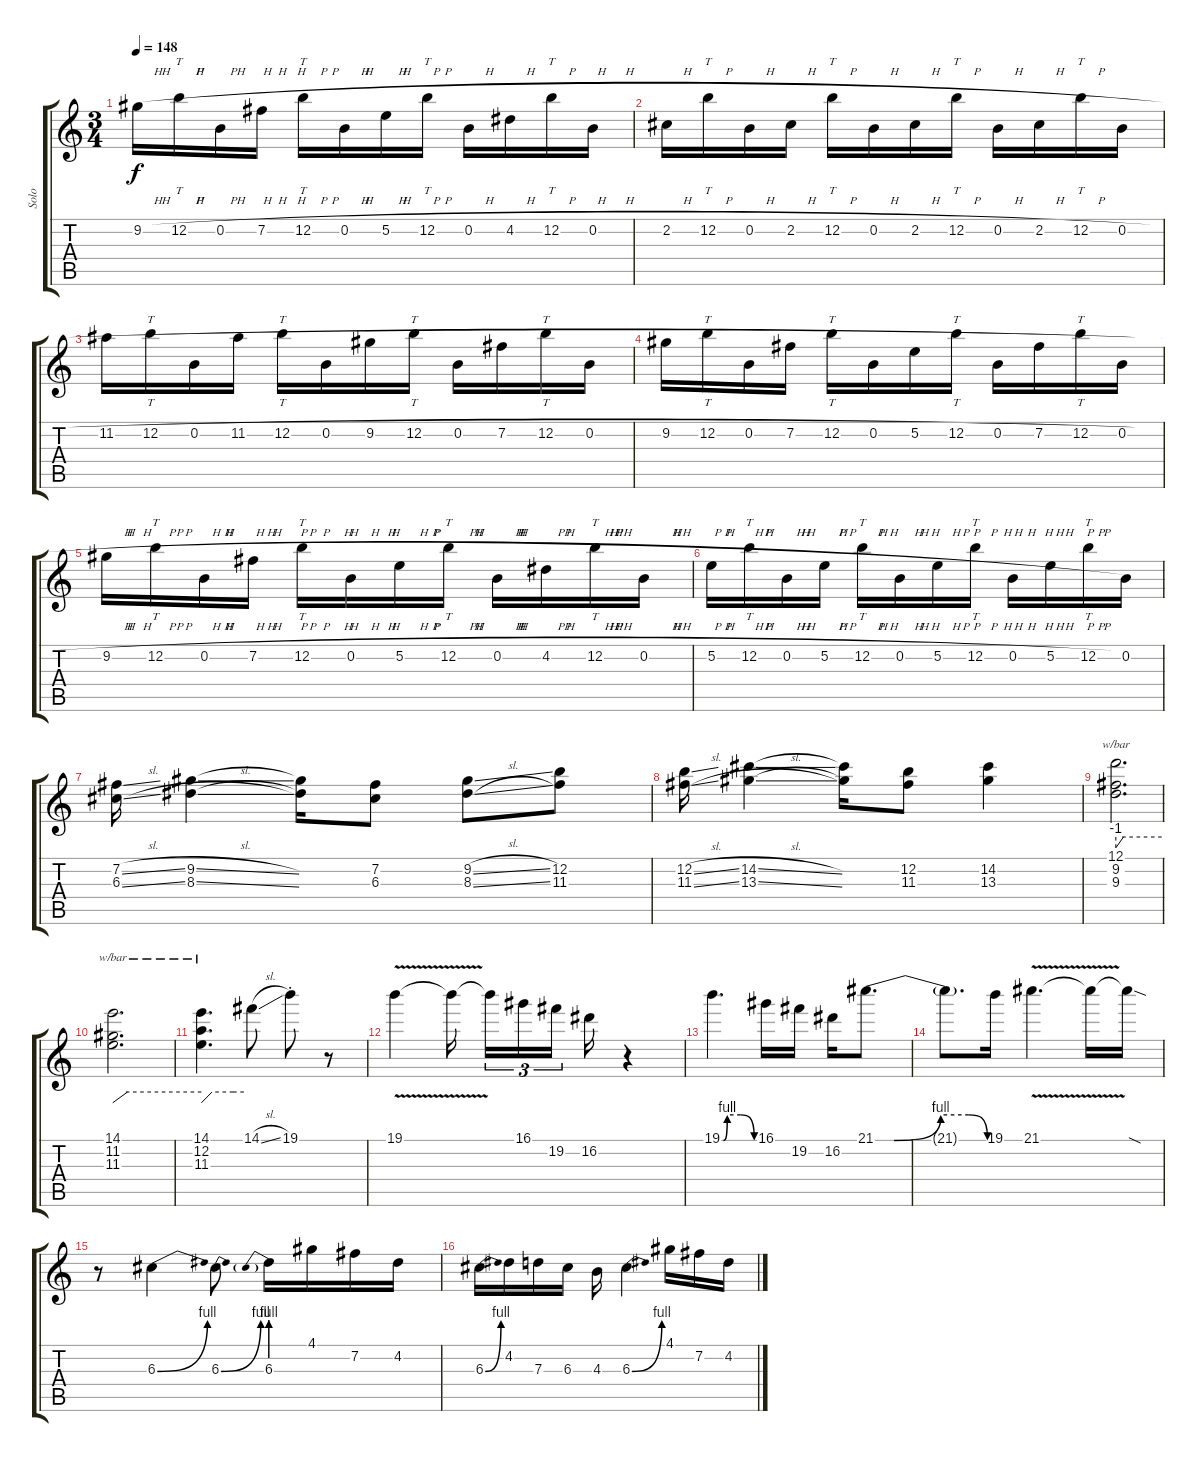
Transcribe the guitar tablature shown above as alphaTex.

\track ("Solo" "Solo") {instrument overdrivenguitar}
\staff {score tabs}
\tuning (E4 B3 G3 D3 A2 E2) {hide}
\ts (3 4)
\tempo 148
\clef g2
\ks c
9.2{h}.16{dy f} 12.2{h}.16{tt} 0.2{h}.16 7.2{h}.16 12.2{h}.16{tt} 0.2{h}.16 5.2{h}.16 12.2{h}.16{tt} 0.2{h}.16 4.2{h}.16 12.2{h}.16{tt} 0.2{h}.16 |
2.2{h}.16 12.2{h}.16{tt} 0.2{h}.16 2.2{h}.16 12.2{h}.16{tt} 0.2{h}.16 2.2{h}.16 12.2{h}.16{tt} 0.2{h}.16 2.2{h}.16 12.2{h}.16{tt} 0.2{h}.16 |
11.2{h}.16 12.2{h}.16{tt} 0.2{h}.16 11.2{h}.16 12.2{h}.16{tt} 0.2{h}.16 9.2{h}.16 12.2{h}.16{tt} 0.2{h}.16 7.2{h}.16 12.2{h}.16{tt} 0.2{h}.16 |
9.2{h}.16 12.2{h}.16{tt} 0.2{h}.16 7.2{h}.16 12.2{h}.16{tt} 0.2{h}.16 5.2{h}.16 12.2{h}.16{tt} 0.2{h}.16 7.2{h}.16 12.2{h}.16{tt} 0.2{h}.16 |
9.2{h}.16 12.2{h}.16{tt} 0.2{h}.16 7.2{h}.16 12.2{h}.16{tt} 0.2{h}.16 5.2{h}.16 12.2{h}.16{tt} 0.2{h}.16 4.2{h}.16 12.2{h}.16{tt} 0.2{h}.16 |
5.2{h}.16 12.2{h}.16{tt} 0.2{h}.16 5.2{h}.16 12.2{h}.16{tt} 0.2{h}.16 5.2{h}.16 12.2{h}.16{tt} 0.2{h}.16 5.2{h}.16 12.2{h}.16{tt} 0.2.16 |
(7.2{sl} 6.3{sl}).16 (9.2{sl} 8.3{sl}).4 (9.2{t} 8.3{t}).16 (7.2 6.3).8 (9.2{sl} 8.3{sl}).8 (12.2 11.3).8 |
(12.2{sl} 11.3{sl}).16 (14.2{sl} 13.3{sl}).4 (14.2{t} 13.3{t}).16 (12.2 11.3).8 (14.2 13.3).4 |
(12.1 9.2 9.3).2{d tbe (custom default 0 -4 10 0 60 0)} |
(14.1 11.2 11.3).2{d tbe (custom default 0 -4 10 0 60 0)} |
(14.1 12.2 11.3).4{d tbe (custom default 0 -4 15 0 45 0 60 0)} 14.1{sl}.8 19.1{st}.8 r.8 |
19.1{v}.4 19.1{t}.16{beam splitsecondary} 19.1{t}.16{tu (3 2)} 16.1.16{tu (3 2)} 19.2.16{tu (3 2) beam splitsecondary} 16.2.16 r.4 |
19.1{be (custom 0 0 3 0 10 4 35 4 60 0)}.4{d} 16.1.16 19.2.16 16.2.16 21.1{be (custom 0 0 10 0 35 4 50 4 60 0)}.8{d} |
21.1{t}.8{d} 19.1.16 21.1{v}.4{d} 21.1{t}.16 21.1{sod t}.16 |
r.8 6.3{be (bend 0 0 60 4)}.4 6.3{be (bend 0 0 60 4)}.8 6.3{be (prebend 0 4 60 4)}.16 4.1.16 7.2.16 4.2.16 |
6.3{be (bend 0 0 60 4)}.16 4.2.16 7.3.16 6.3.16 4.3.16 6.3{be (bend 0 0 60 4)}.4 4.1.16 7.2.16 4.2.16
